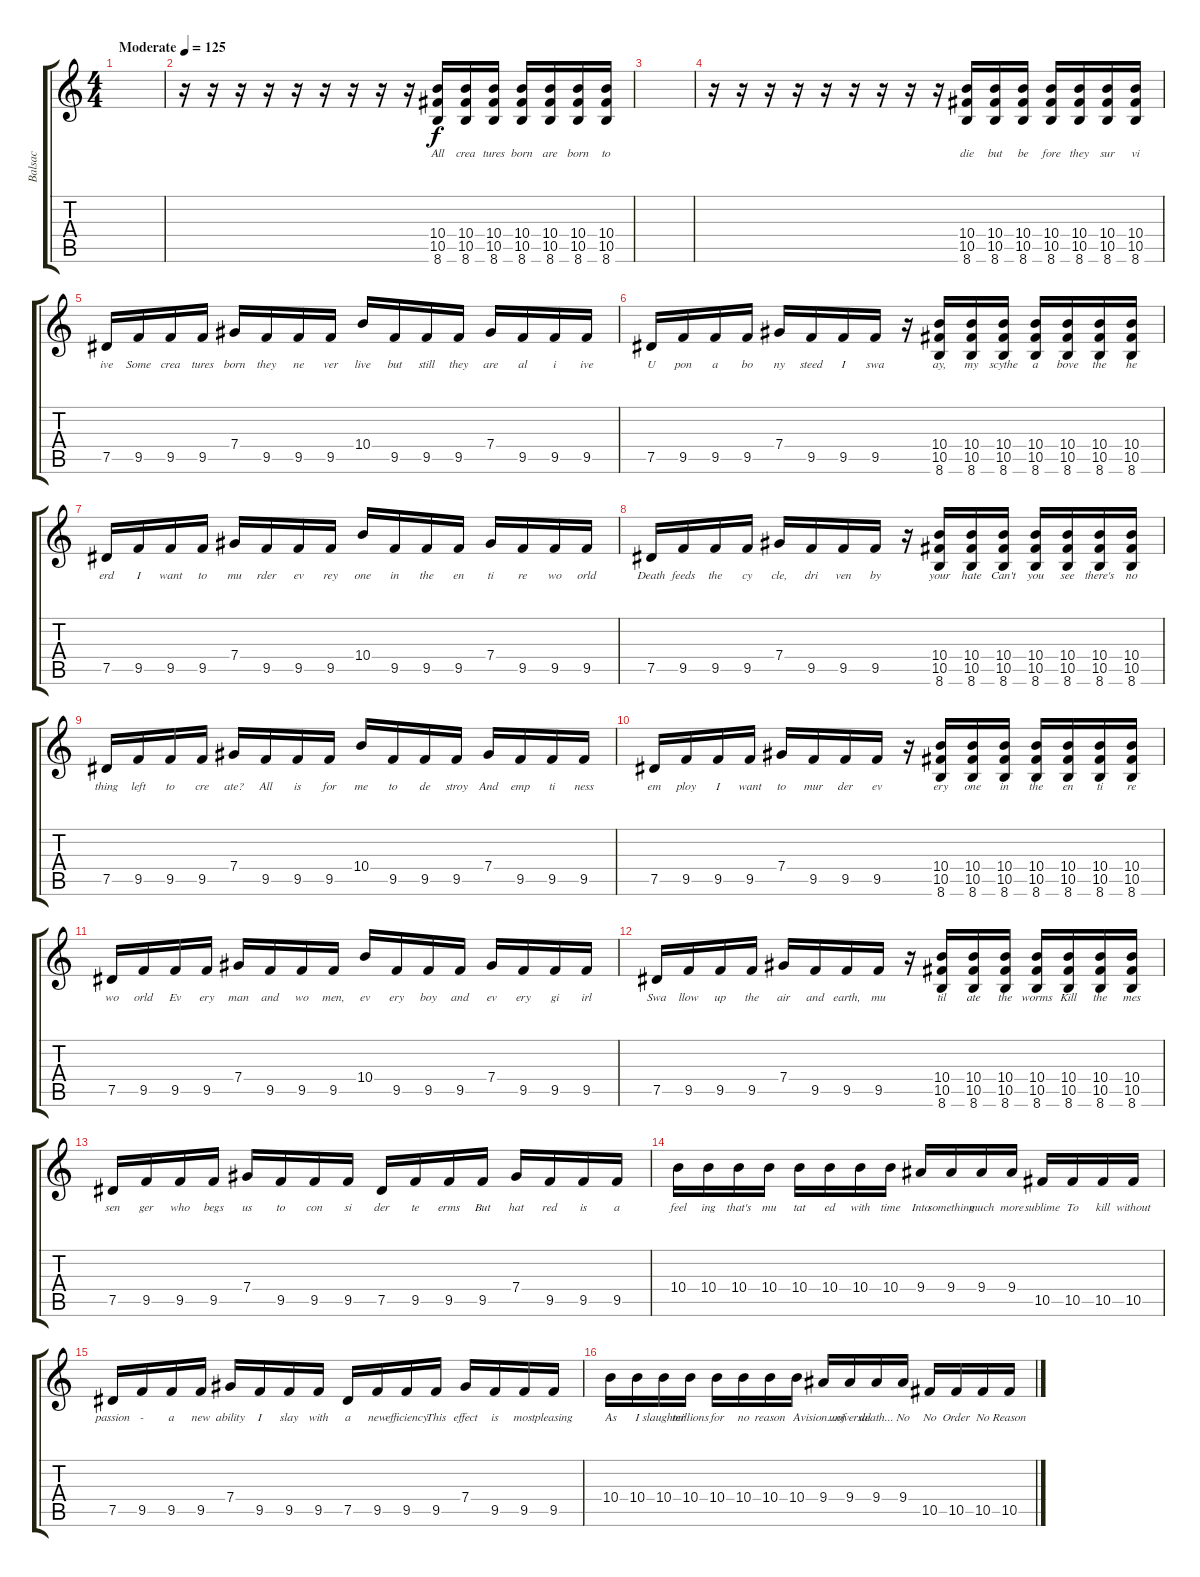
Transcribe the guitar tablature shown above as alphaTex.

\track ("Balsac" "Balsac") {instrument distortionguitar}
\staff {score tabs}
\tuning (Eb4 Bb3 Gb3 Db3 Ab2 Eb2) {hide}
\ts (4 4)
\tempo (125 "Moderate")
\clef g2
\ks c
|
r.16 r.16 r.16 r.16 r.16 r.16 r.16 r.16 r.16 (10.4 10.5 8.6).16{lyrics (0 "All") lyrics (1 "") lyrics (2 "") lyrics (3 "") lyrics (4 "")} (10.4 10.5 8.6).16{lyrics (0 "crea") lyrics (1 "") lyrics (2 "") lyrics (3 "") lyrics (4 "")} (10.4 10.5 8.6).16{lyrics (0 "tures") lyrics (1 "") lyrics (2 "") lyrics (3 "") lyrics (4 "")} (10.4 10.5 8.6).16{lyrics (0 "born") lyrics (1 "") lyrics (2 "") lyrics (3 "") lyrics (4 "")} (10.4 10.5 8.6).16{lyrics (0 "are") lyrics (1 "") lyrics (2 "") lyrics (3 "") lyrics (4 "")} (10.4 10.5 8.6).16{lyrics (0 "born") lyrics (1 "") lyrics (2 "") lyrics (3 "") lyrics (4 "")} (10.4 10.5 8.6).16{lyrics (0 "to") lyrics (1 "") lyrics (2 "") lyrics (3 "") lyrics (4 "")} |
|
r.16 r.16 r.16 r.16 r.16 r.16 r.16 r.16 r.16 (10.4 10.5 8.6).16{lyrics (0 "die") lyrics (1 "") lyrics (2 "") lyrics (3 "") lyrics (4 "")} (10.4 10.5 8.6).16{lyrics (0 "but") lyrics (1 "") lyrics (2 "") lyrics (3 "") lyrics (4 "")} (10.4 10.5 8.6).16{lyrics (0 "be") lyrics (1 "") lyrics (2 "") lyrics (3 "") lyrics (4 "")} (10.4 10.5 8.6).16{lyrics (0 "fore") lyrics (1 "") lyrics (2 "") lyrics (3 "") lyrics (4 "")} (10.4 10.5 8.6).16{lyrics (0 "they") lyrics (1 "") lyrics (2 "") lyrics (3 "") lyrics (4 "")} (10.4 10.5 8.6).16{lyrics (0 "sur") lyrics (1 "") lyrics (2 "") lyrics (3 "") lyrics (4 "")} (10.4 10.5 8.6).16{lyrics (0 "vi") lyrics (1 "") lyrics (2 "") lyrics (3 "") lyrics (4 "")} |
7.5.16{lyrics (0 "ive") lyrics (1 "") lyrics (2 "") lyrics (3 "") lyrics (4 "")} 9.5.16{lyrics (0 "Some") lyrics (1 "") lyrics (2 "") lyrics (3 "") lyrics (4 "")} 9.5.16{lyrics (0 "crea") lyrics (1 "") lyrics (2 "") lyrics (3 "") lyrics (4 "")} 9.5.16{lyrics (0 "tures") lyrics (1 "") lyrics (2 "") lyrics (3 "") lyrics (4 "")} 7.4.16{lyrics (0 "born") lyrics (1 "") lyrics (2 "") lyrics (3 "") lyrics (4 "")} 9.5.16{lyrics (0 "they") lyrics (1 "") lyrics (2 "") lyrics (3 "") lyrics (4 "")} 9.5.16{lyrics (0 "ne") lyrics (1 "") lyrics (2 "") lyrics (3 "") lyrics (4 "")} 9.5.16{lyrics (0 "ver") lyrics (1 "") lyrics (2 "") lyrics (3 "") lyrics (4 "")} 10.4.16{lyrics (0 "live") lyrics (1 "") lyrics (2 "") lyrics (3 "") lyrics (4 "")} 9.5.16{lyrics (0 "but") lyrics (1 "") lyrics (2 "") lyrics (3 "") lyrics (4 "")} 9.5.16{lyrics (0 "still") lyrics (1 "") lyrics (2 "") lyrics (3 "") lyrics (4 "")} 9.5.16{lyrics (0 "they") lyrics (1 "") lyrics (2 "") lyrics (3 "") lyrics (4 "")} 7.4.16{lyrics (0 "are") lyrics (1 "") lyrics (2 "") lyrics (3 "") lyrics (4 "")} 9.5.16{lyrics (0 "al") lyrics (1 "") lyrics (2 "") lyrics (3 "") lyrics (4 "")} 9.5.16{lyrics (0 "i") lyrics (1 "") lyrics (2 "") lyrics (3 "") lyrics (4 "")} 9.5.16{lyrics (0 "ive") lyrics (1 "") lyrics (2 "") lyrics (3 "") lyrics (4 "")} |
7.5.16{lyrics (0 "U") lyrics (1 "") lyrics (2 "") lyrics (3 "") lyrics (4 "")} 9.5.16{lyrics (0 "pon") lyrics (1 "") lyrics (2 "") lyrics (3 "") lyrics (4 "")} 9.5.16{lyrics (0 "a") lyrics (1 "") lyrics (2 "") lyrics (3 "") lyrics (4 "")} 9.5.16{lyrics (0 "bo") lyrics (1 "") lyrics (2 "") lyrics (3 "") lyrics (4 "")} 7.4.16{lyrics (0 "ny") lyrics (1 "") lyrics (2 "") lyrics (3 "") lyrics (4 "")} 9.5.16{lyrics (0 "steed") lyrics (1 "") lyrics (2 "") lyrics (3 "") lyrics (4 "")} 9.5.16{lyrics (0 "I") lyrics (1 "") lyrics (2 "") lyrics (3 "") lyrics (4 "")} 9.5.16{lyrics (0 "swa") lyrics (1 "") lyrics (2 "") lyrics (3 "") lyrics (4 "")} r.16 (10.4 10.5 8.6).16{lyrics (0 "ay,") lyrics (1 "") lyrics (2 "") lyrics (3 "") lyrics (4 "")} (10.4 10.5 8.6).16{lyrics (0 "my") lyrics (1 "") lyrics (2 "") lyrics (3 "") lyrics (4 "")} (10.4 10.5 8.6).16{lyrics (0 "scythe") lyrics (1 "") lyrics (2 "") lyrics (3 "") lyrics (4 "")} (10.4 10.5 8.6).16{lyrics (0 "a") lyrics (1 "") lyrics (2 "") lyrics (3 "") lyrics (4 "")} (10.4 10.5 8.6).16{lyrics (0 "bove") lyrics (1 "") lyrics (2 "") lyrics (3 "") lyrics (4 "")} (10.4 10.5 8.6).16{lyrics (0 "the") lyrics (1 "") lyrics (2 "") lyrics (3 "") lyrics (4 "")} (10.4 10.5 8.6).16{lyrics (0 "he") lyrics (1 "") lyrics (2 "") lyrics (3 "") lyrics (4 "")} |
7.5.16{lyrics (0 "erd") lyrics (1 "") lyrics (2 "") lyrics (3 "") lyrics (4 "")} 9.5.16{lyrics (0 "I") lyrics (1 "") lyrics (2 "") lyrics (3 "") lyrics (4 "")} 9.5.16{lyrics (0 "want") lyrics (1 "") lyrics (2 "") lyrics (3 "") lyrics (4 "")} 9.5.16{lyrics (0 "to") lyrics (1 "") lyrics (2 "") lyrics (3 "") lyrics (4 "")} 7.4.16{lyrics (0 "mu") lyrics (1 "") lyrics (2 "") lyrics (3 "") lyrics (4 "")} 9.5.16{lyrics (0 "rder") lyrics (1 "") lyrics (2 "") lyrics (3 "") lyrics (4 "")} 9.5.16{lyrics (0 "ev") lyrics (1 "") lyrics (2 "") lyrics (3 "") lyrics (4 "")} 9.5.16{lyrics (0 "rey") lyrics (1 "") lyrics (2 "") lyrics (3 "") lyrics (4 "")} 10.4.16{lyrics (0 "one") lyrics (1 "") lyrics (2 "") lyrics (3 "") lyrics (4 "")} 9.5.16{lyrics (0 "in") lyrics (1 "") lyrics (2 "") lyrics (3 "") lyrics (4 "")} 9.5.16{lyrics (0 "the") lyrics (1 "") lyrics (2 "") lyrics (3 "") lyrics (4 "")} 9.5.16{lyrics (0 "en") lyrics (1 "") lyrics (2 "") lyrics (3 "") lyrics (4 "")} 7.4.16{lyrics (0 "ti") lyrics (1 "") lyrics (2 "") lyrics (3 "") lyrics (4 "")} 9.5.16{lyrics (0 "re") lyrics (1 "") lyrics (2 "") lyrics (3 "") lyrics (4 "")} 9.5.16{lyrics (0 "wo") lyrics (1 "") lyrics (2 "") lyrics (3 "") lyrics (4 "")} 9.5.16{lyrics (0 "orld") lyrics (1 "") lyrics (2 "") lyrics (3 "") lyrics (4 "")} |
7.5.16{lyrics (0 "Death") lyrics (1 "") lyrics (2 "") lyrics (3 "") lyrics (4 "")} 9.5.16{lyrics (0 "feeds") lyrics (1 "") lyrics (2 "") lyrics (3 "") lyrics (4 "")} 9.5.16{lyrics (0 "the") lyrics (1 "") lyrics (2 "") lyrics (3 "") lyrics (4 "")} 9.5.16{lyrics (0 "cy") lyrics (1 "") lyrics (2 "") lyrics (3 "") lyrics (4 "")} 7.4.16{lyrics (0 "cle,") lyrics (1 "") lyrics (2 "") lyrics (3 "") lyrics (4 "")} 9.5.16{lyrics (0 "dri") lyrics (1 "") lyrics (2 "") lyrics (3 "") lyrics (4 "")} 9.5.16{lyrics (0 "ven") lyrics (1 "") lyrics (2 "") lyrics (3 "") lyrics (4 "")} 9.5.16{lyrics (0 "by") lyrics (1 "") lyrics (2 "") lyrics (3 "") lyrics (4 "")} r.16 (10.4 10.5 8.6).16{lyrics (0 "your") lyrics (1 "") lyrics (2 "") lyrics (3 "") lyrics (4 "")} (10.4 10.5 8.6).16{lyrics (0 "hate") lyrics (1 "") lyrics (2 "") lyrics (3 "") lyrics (4 "")} (10.4 10.5 8.6).16{lyrics (0 "Can't") lyrics (1 "") lyrics (2 "") lyrics (3 "") lyrics (4 "")} (10.4 10.5 8.6).16{lyrics (0 "you") lyrics (1 "") lyrics (2 "") lyrics (3 "") lyrics (4 "")} (10.4 10.5 8.6).16{lyrics (0 "see") lyrics (1 "") lyrics (2 "") lyrics (3 "") lyrics (4 "")} (10.4 10.5 8.6).16{lyrics (0 "there's") lyrics (1 "") lyrics (2 "") lyrics (3 "") lyrics (4 "")} (10.4 10.5 8.6).16{lyrics (0 "no") lyrics (1 "") lyrics (2 "") lyrics (3 "") lyrics (4 "")} |
7.5.16{lyrics (0 "thing") lyrics (1 "") lyrics (2 "") lyrics (3 "") lyrics (4 "")} 9.5.16{lyrics (0 "left") lyrics (1 "") lyrics (2 "") lyrics (3 "") lyrics (4 "")} 9.5.16{lyrics (0 "to") lyrics (1 "") lyrics (2 "") lyrics (3 "") lyrics (4 "")} 9.5.16{lyrics (0 "cre") lyrics (1 "") lyrics (2 "") lyrics (3 "") lyrics (4 "")} 7.4.16{lyrics (0 "ate?") lyrics (1 "") lyrics (2 "") lyrics (3 "") lyrics (4 "")} 9.5.16{lyrics (0 "All") lyrics (1 "") lyrics (2 "") lyrics (3 "") lyrics (4 "")} 9.5.16{lyrics (0 "is") lyrics (1 "") lyrics (2 "") lyrics (3 "") lyrics (4 "")} 9.5.16{lyrics (0 "for") lyrics (1 "") lyrics (2 "") lyrics (3 "") lyrics (4 "")} 10.4.16{lyrics (0 "me") lyrics (1 "") lyrics (2 "") lyrics (3 "") lyrics (4 "")} 9.5.16{lyrics (0 "to") lyrics (1 "") lyrics (2 "") lyrics (3 "") lyrics (4 "")} 9.5.16{lyrics (0 "de") lyrics (1 "") lyrics (2 "") lyrics (3 "") lyrics (4 "")} 9.5.16{lyrics (0 "stroy") lyrics (1 "") lyrics (2 "") lyrics (3 "") lyrics (4 "")} 7.4.16{lyrics (0 "And") lyrics (1 "") lyrics (2 "") lyrics (3 "") lyrics (4 "")} 9.5.16{lyrics (0 "emp") lyrics (1 "") lyrics (2 "") lyrics (3 "") lyrics (4 "")} 9.5.16{lyrics (0 "ti") lyrics (1 "") lyrics (2 "") lyrics (3 "") lyrics (4 "")} 9.5.16{lyrics (0 "ness") lyrics (1 "") lyrics (2 "") lyrics (3 "") lyrics (4 "")} |
7.5.16{lyrics (0 "em") lyrics (1 "") lyrics (2 "") lyrics (3 "") lyrics (4 "")} 9.5.16{lyrics (0 "ploy") lyrics (1 "") lyrics (2 "") lyrics (3 "") lyrics (4 "")} 9.5.16{lyrics (0 "I") lyrics (1 "") lyrics (2 "") lyrics (3 "") lyrics (4 "")} 9.5.16{lyrics (0 "want") lyrics (1 "") lyrics (2 "") lyrics (3 "") lyrics (4 "")} 7.4.16{lyrics (0 "to") lyrics (1 "") lyrics (2 "") lyrics (3 "") lyrics (4 "")} 9.5.16{lyrics (0 "mur") lyrics (1 "") lyrics (2 "") lyrics (3 "") lyrics (4 "")} 9.5.16{lyrics (0 "der") lyrics (1 "") lyrics (2 "") lyrics (3 "") lyrics (4 "")} 9.5.16{lyrics (0 "ev") lyrics (1 "") lyrics (2 "") lyrics (3 "") lyrics (4 "")} r.16 (10.4 10.5 8.6).16{lyrics (0 "ery") lyrics (1 "") lyrics (2 "") lyrics (3 "") lyrics (4 "")} (10.4 10.5 8.6).16{lyrics (0 "one") lyrics (1 "") lyrics (2 "") lyrics (3 "") lyrics (4 "")} (10.4 10.5 8.6).16{lyrics (0 "in") lyrics (1 "") lyrics (2 "") lyrics (3 "") lyrics (4 "")} (10.4 10.5 8.6).16{lyrics (0 "the") lyrics (1 "") lyrics (2 "") lyrics (3 "") lyrics (4 "")} (10.4 10.5 8.6).16{lyrics (0 "en") lyrics (1 "") lyrics (2 "") lyrics (3 "") lyrics (4 "")} (10.4 10.5 8.6).16{lyrics (0 "ti") lyrics (1 "") lyrics (2 "") lyrics (3 "") lyrics (4 "")} (10.4 10.5 8.6).16{lyrics (0 "re") lyrics (1 "") lyrics (2 "") lyrics (3 "") lyrics (4 "")} |
7.5.16{lyrics (0 "wo") lyrics (1 "") lyrics (2 "") lyrics (3 "") lyrics (4 "")} 9.5.16{lyrics (0 "orld") lyrics (1 "") lyrics (2 "") lyrics (3 "") lyrics (4 "")} 9.5.16{lyrics (0 "Ev") lyrics (1 "") lyrics (2 "") lyrics (3 "") lyrics (4 "")} 9.5.16{lyrics (0 "ery") lyrics (1 "") lyrics (2 "") lyrics (3 "") lyrics (4 "")} 7.4.16{lyrics (0 "man") lyrics (1 "") lyrics (2 "") lyrics (3 "") lyrics (4 "")} 9.5.16{lyrics (0 "and") lyrics (1 "") lyrics (2 "") lyrics (3 "") lyrics (4 "")} 9.5.16{lyrics (0 "wo") lyrics (1 "") lyrics (2 "") lyrics (3 "") lyrics (4 "")} 9.5.16{lyrics (0 "men,") lyrics (1 "") lyrics (2 "") lyrics (3 "") lyrics (4 "")} 10.4.16{lyrics (0 "ev") lyrics (1 "") lyrics (2 "") lyrics (3 "") lyrics (4 "")} 9.5.16{lyrics (0 "ery") lyrics (1 "") lyrics (2 "") lyrics (3 "") lyrics (4 "")} 9.5.16{lyrics (0 "boy") lyrics (1 "") lyrics (2 "") lyrics (3 "") lyrics (4 "")} 9.5.16{lyrics (0 "and") lyrics (1 "") lyrics (2 "") lyrics (3 "") lyrics (4 "")} 7.4.16{lyrics (0 "ev") lyrics (1 "") lyrics (2 "") lyrics (3 "") lyrics (4 "")} 9.5.16{lyrics (0 "ery") lyrics (1 "") lyrics (2 "") lyrics (3 "") lyrics (4 "")} 9.5.16{lyrics (0 "gi") lyrics (1 "") lyrics (2 "") lyrics (3 "") lyrics (4 "")} 9.5.16{lyrics (0 "irl") lyrics (1 "") lyrics (2 "") lyrics (3 "") lyrics (4 "")} |
7.5.16{lyrics (0 "Swa") lyrics (1 "") lyrics (2 "") lyrics (3 "") lyrics (4 "")} 9.5.16{lyrics (0 "llow") lyrics (1 "") lyrics (2 "") lyrics (3 "") lyrics (4 "")} 9.5.16{lyrics (0 "up") lyrics (1 "") lyrics (2 "") lyrics (3 "") lyrics (4 "")} 9.5.16{lyrics (0 "the") lyrics (1 "") lyrics (2 "") lyrics (3 "") lyrics (4 "")} 7.4.16{lyrics (0 "air") lyrics (1 "") lyrics (2 "") lyrics (3 "") lyrics (4 "")} 9.5.16{lyrics (0 "and") lyrics (1 "") lyrics (2 "") lyrics (3 "") lyrics (4 "")} 9.5.16{lyrics (0 "earth,") lyrics (1 "") lyrics (2 "") lyrics (3 "") lyrics (4 "")} 9.5.16{lyrics (0 "mu") lyrics (1 "") lyrics (2 "") lyrics (3 "") lyrics (4 "")} r.16 (10.4 10.5 8.6).16{lyrics (0 "til") lyrics (1 "") lyrics (2 "") lyrics (3 "") lyrics (4 "")} (10.4 10.5 8.6).16{lyrics (0 "ate") lyrics (1 "") lyrics (2 "") lyrics (3 "") lyrics (4 "")} (10.4 10.5 8.6).16{lyrics (0 "the") lyrics (1 "") lyrics (2 "") lyrics (3 "") lyrics (4 "")} (10.4 10.5 8.6).16{lyrics (0 "worms") lyrics (1 "") lyrics (2 "") lyrics (3 "") lyrics (4 "")} (10.4 10.5 8.6).16{lyrics (0 "Kill") lyrics (1 "") lyrics (2 "") lyrics (3 "") lyrics (4 "")} (10.4 10.5 8.6).16{lyrics (0 "the") lyrics (1 "") lyrics (2 "") lyrics (3 "") lyrics (4 "")} (10.4 10.5 8.6).16{lyrics (0 "mes") lyrics (1 "") lyrics (2 "") lyrics (3 "") lyrics (4 "")} |
7.5.16{lyrics (0 "sen") lyrics (1 "") lyrics (2 "") lyrics (3 "") lyrics (4 "")} 9.5.16{lyrics (0 "ger") lyrics (1 "") lyrics (2 "") lyrics (3 "") lyrics (4 "")} 9.5.16{lyrics (0 "who") lyrics (1 "") lyrics (2 "") lyrics (3 "") lyrics (4 "")} 9.5.16{lyrics (0 "begs") lyrics (1 "") lyrics (2 "") lyrics (3 "") lyrics (4 "")} 7.4.16{lyrics (0 "us") lyrics (1 "") lyrics (2 "") lyrics (3 "") lyrics (4 "")} 9.5.16{lyrics (0 "to") lyrics (1 "") lyrics (2 "") lyrics (3 "") lyrics (4 "")} 9.5.16{lyrics (0 "con") lyrics (1 "") lyrics (2 "") lyrics (3 "") lyrics (4 "")} 9.5.16{lyrics (0 "si") lyrics (1 "") lyrics (2 "") lyrics (3 "") lyrics (4 "")} 7.5.16{lyrics (0 "der") lyrics (1 "") lyrics (2 "") lyrics (3 "") lyrics (4 "")} 9.5.16{lyrics (0 "te") lyrics (1 "") lyrics (2 "") lyrics (3 "") lyrics (4 "")} 9.5.16{lyrics (0 "erms") lyrics (1 "") lyrics (2 "") lyrics (3 "") lyrics (4 "")} 9.5.16{lyrics (0 "But") lyrics (1 "") lyrics (2 "") lyrics (3 "") lyrics (4 "")} 7.4.16{lyrics (0 "hat") lyrics (1 "") lyrics (2 "") lyrics (3 "") lyrics (4 "")} 9.5.16{lyrics (0 "red") lyrics (1 "") lyrics (2 "") lyrics (3 "") lyrics (4 "")} 9.5.16{lyrics (0 "is") lyrics (1 "") lyrics (2 "") lyrics (3 "") lyrics (4 "")} 9.5.16{lyrics (0 "a") lyrics (1 "") lyrics (2 "") lyrics (3 "") lyrics (4 "")} |
10.4.16{lyrics (0 "feel") lyrics (1 "") lyrics (2 "") lyrics (3 "") lyrics (4 "")} 10.4.16{lyrics (0 "ing") lyrics (1 "") lyrics (2 "") lyrics (3 "") lyrics (4 "")} 10.4.16{lyrics (0 "that's") lyrics (1 "") lyrics (2 "") lyrics (3 "") lyrics (4 "")} 10.4.16{lyrics (0 "mu") lyrics (1 "") lyrics (2 "") lyrics (3 "") lyrics (4 "")} 10.4.16{lyrics (0 "tat") lyrics (1 "") lyrics (2 "") lyrics (3 "") lyrics (4 "")} 10.4.16{lyrics (0 "ed") lyrics (1 "") lyrics (2 "") lyrics (3 "") lyrics (4 "")} 10.4.16{lyrics (0 "with") lyrics (1 "") lyrics (2 "") lyrics (3 "") lyrics (4 "")} 10.4.16{lyrics (0 "time") lyrics (1 "") lyrics (2 "") lyrics (3 "") lyrics (4 "")} 9.4.16{lyrics (0 "Into") lyrics (1 "") lyrics (2 "") lyrics (3 "") lyrics (4 "")} 9.4.16{lyrics (0 "something") lyrics (1 "") lyrics (2 "") lyrics (3 "") lyrics (4 "")} 9.4.16{lyrics (0 "much") lyrics (1 "") lyrics (2 "") lyrics (3 "") lyrics (4 "")} 9.4.16{lyrics (0 "more") lyrics (1 "") lyrics (2 "") lyrics (3 "") lyrics (4 "")} 10.5.16{lyrics (0 "sublime") lyrics (1 "") lyrics (2 "") lyrics (3 "") lyrics (4 "")} 10.5.16{lyrics (0 "To") lyrics (1 "") lyrics (2 "") lyrics (3 "") lyrics (4 "")} 10.5.16{lyrics (0 "kill") lyrics (1 "") lyrics (2 "") lyrics (3 "") lyrics (4 "")} 10.5.16{lyrics (0 "without") lyrics (1 "") lyrics (2 "") lyrics (3 "") lyrics (4 "")} |
7.5.16{lyrics (0 "passion") lyrics (1 "") lyrics (2 "") lyrics (3 "") lyrics (4 "")} 9.5.16{lyrics (0 "-") lyrics (1 "") lyrics (2 "") lyrics (3 "") lyrics (4 "")} 9.5.16{lyrics (0 "a") lyrics (1 "") lyrics (2 "") lyrics (3 "") lyrics (4 "")} 9.5.16{lyrics (0 "new") lyrics (1 "") lyrics (2 "") lyrics (3 "") lyrics (4 "")} 7.4.16{lyrics (0 "ability") lyrics (1 "") lyrics (2 "") lyrics (3 "") lyrics (4 "")} 9.5.16{lyrics (0 "I") lyrics (1 "") lyrics (2 "") lyrics (3 "") lyrics (4 "")} 9.5.16{lyrics (0 "slay") lyrics (1 "") lyrics (2 "") lyrics (3 "") lyrics (4 "")} 9.5.16{lyrics (0 "with") lyrics (1 "") lyrics (2 "") lyrics (3 "") lyrics (4 "")} 7.5.16{lyrics (0 "a") lyrics (1 "") lyrics (2 "") lyrics (3 "") lyrics (4 "")} 9.5.16{lyrics (0 "new") lyrics (1 "") lyrics (2 "") lyrics (3 "") lyrics (4 "")} 9.5.16{lyrics (0 "efficiency") lyrics (1 "") lyrics (2 "") lyrics (3 "") lyrics (4 "")} 9.5.16{lyrics (0 "This") lyrics (1 "") lyrics (2 "") lyrics (3 "") lyrics (4 "")} 7.4.16{lyrics (0 "effect") lyrics (1 "") lyrics (2 "") lyrics (3 "") lyrics (4 "")} 9.5.16{lyrics (0 "is") lyrics (1 "") lyrics (2 "") lyrics (3 "") lyrics (4 "")} 9.5.16{lyrics (0 "most") lyrics (1 "") lyrics (2 "") lyrics (3 "") lyrics (4 "")} 9.5.16{lyrics (0 "pleasing") lyrics (1 "") lyrics (2 "") lyrics (3 "") lyrics (4 "")} |
10.4.16{lyrics (0 "As") lyrics (1 "") lyrics (2 "") lyrics (3 "") lyrics (4 "")} 10.4.16{lyrics (0 "I") lyrics (1 "") lyrics (2 "") lyrics (3 "") lyrics (4 "")} 10.4.16{lyrics (0 "slaughter") lyrics (1 "") lyrics (2 "") lyrics (3 "") lyrics (4 "")} 10.4.16{lyrics (0 "millions") lyrics (1 "") lyrics (2 "") lyrics (3 "") lyrics (4 "")} 10.4.16{lyrics (0 "for") lyrics (1 "") lyrics (2 "") lyrics (3 "") lyrics (4 "")} 10.4.16{lyrics (0 "no") lyrics (1 "") lyrics (2 "") lyrics (3 "") lyrics (4 "")} 10.4.16{lyrics (0 "reason") lyrics (1 "") lyrics (2 "") lyrics (3 "") lyrics (4 "")} 10.4.16{lyrics (0 "A") lyrics (1 "") lyrics (2 "") lyrics (3 "") lyrics (4 "")} 9.4.16{lyrics (0 "vision...of") lyrics (1 "") lyrics (2 "") lyrics (3 "") lyrics (4 "")} 9.4.16{lyrics (0 "universal") lyrics (1 "") lyrics (2 "") lyrics (3 "") lyrics (4 "")} 9.4.16{lyrics (0 "death...") lyrics (1 "") lyrics (2 "") lyrics (3 "") lyrics (4 "")} 9.4.16{lyrics (0 "No") lyrics (1 "") lyrics (2 "") lyrics (3 "") lyrics (4 "")} 10.5.16{lyrics (0 "No") lyrics (1 "") lyrics (2 "") lyrics (3 "") lyrics (4 "")} 10.5.16{lyrics (0 "Order") lyrics (1 "") lyrics (2 "") lyrics (3 "") lyrics (4 "")} 10.5.16{lyrics (0 "No") lyrics (1 "") lyrics (2 "") lyrics (3 "") lyrics (4 "")} 10.5.16{lyrics (0 "Reason") lyrics (1 "") lyrics (2 "") lyrics (3 "") lyrics (4 "")}
